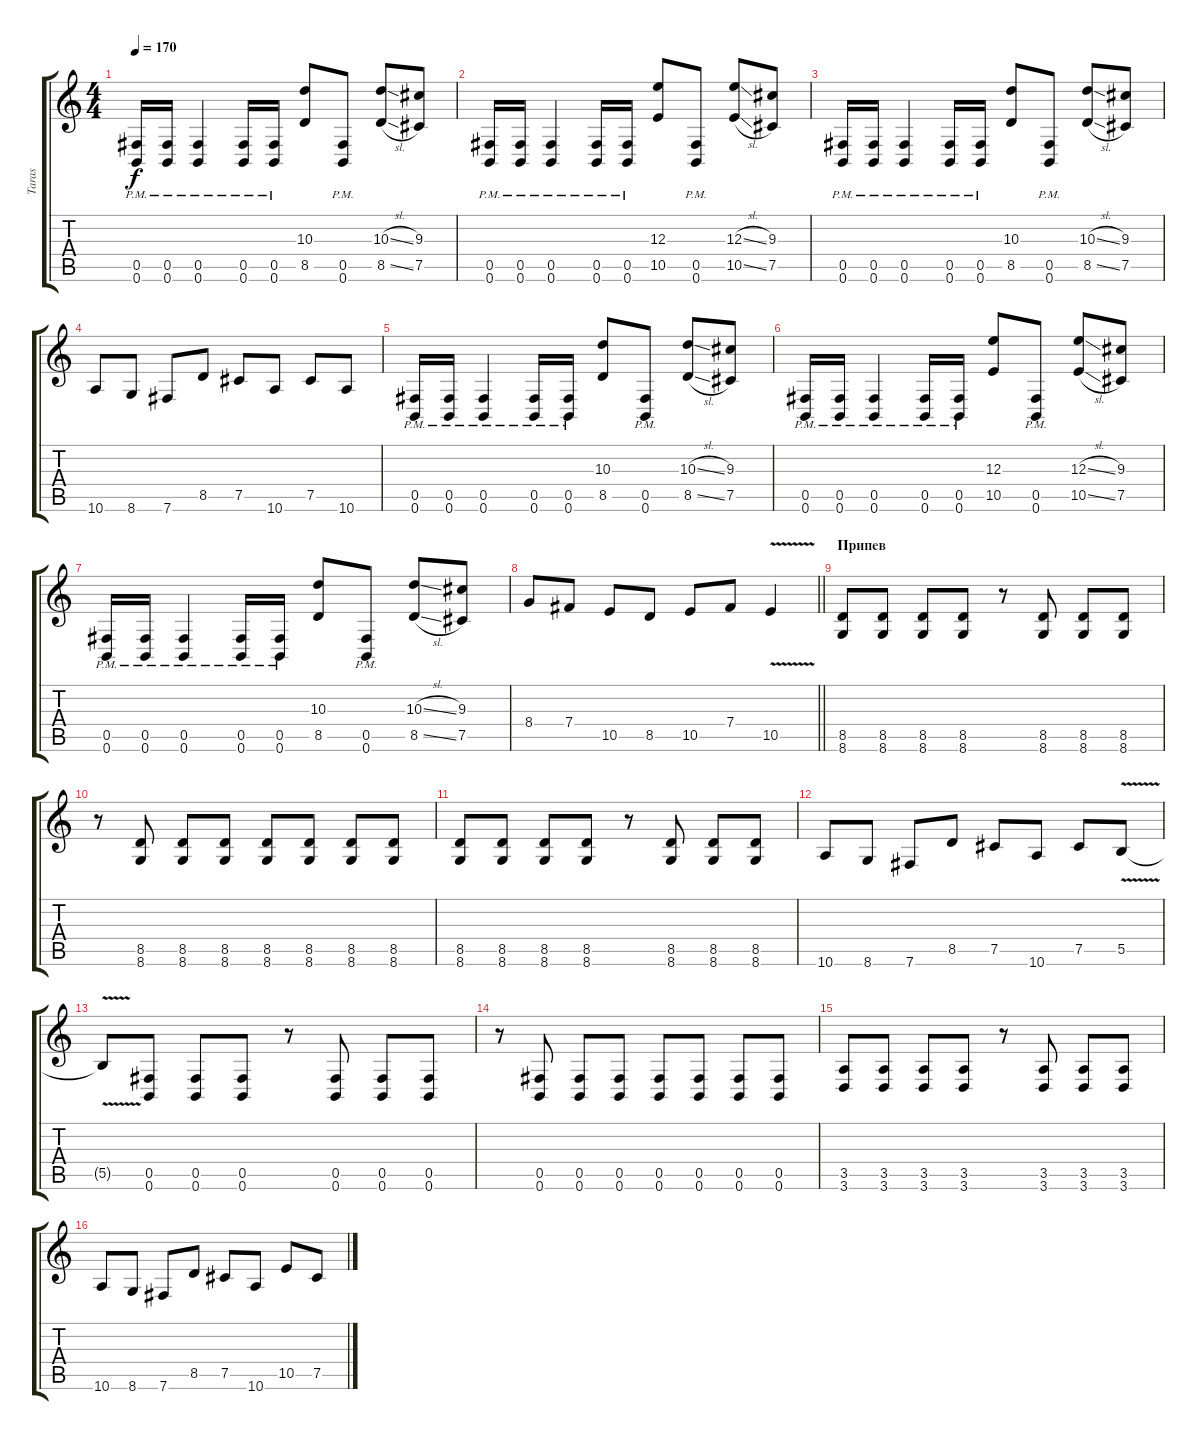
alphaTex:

\track ("Taras" "Taras") {instrument distortionguitar}
\staff {score tabs}
\tuning (Db4 Ab3 E3 B2 Gb2 B1) {hide}
\ts (4 4)
\tempo 170
\clef g2
\ks c
(0.5{pm} 0.6{pm}).16{dy f} (0.5{pm} 0.6{pm}).16 (0.5{pm} 0.6{pm}).4 (0.5{pm} 0.6{pm}).16 (0.5{pm} 0.6{pm}).16 (10.3 8.5).8 (0.5{pm} 0.6{pm}).8 (10.3{sl} 8.5{sl}).8 (9.3 7.5).8 |
(0.5{pm} 0.6{pm}).16 (0.5{pm} 0.6{pm}).16 (0.5{pm} 0.6{pm}).4 (0.5{pm} 0.6{pm}).16 (0.5{pm} 0.6{pm}).16 (12.3 10.5).8 (0.5{pm} 0.6{pm}).8 (12.3{sl} 10.5{sl}).8 (9.3 7.5).8 |
(0.5{pm} 0.6{pm}).16 (0.5{pm} 0.6{pm}).16 (0.5{pm} 0.6{pm}).4 (0.5{pm} 0.6{pm}).16 (0.5{pm} 0.6{pm}).16 (10.3 8.5).8 (0.5{pm} 0.6{pm}).8 (10.3{sl} 8.5{sl}).8 (9.3 7.5).8 |
10.6.8 8.6.8 7.6.8 8.5.8 7.5.8 10.6.8 7.5.8 10.6.8 |
(0.5{pm} 0.6{pm}).16 (0.5{pm} 0.6{pm}).16 (0.5{pm} 0.6{pm}).4 (0.5{pm} 0.6{pm}).16 (0.5{pm} 0.6{pm}).16 (10.3 8.5).8 (0.5{pm} 0.6{pm}).8 (10.3{sl} 8.5{sl}).8 (9.3 7.5).8 |
(0.5{pm} 0.6{pm}).16 (0.5{pm} 0.6{pm}).16 (0.5{pm} 0.6{pm}).4 (0.5{pm} 0.6{pm}).16 (0.5{pm} 0.6{pm}).16 (12.3 10.5).8 (0.5{pm} 0.6{pm}).8 (12.3{sl} 10.5{sl}).8 (9.3 7.5).8 |
(0.5{pm} 0.6{pm}).16 (0.5{pm} 0.6{pm}).16 (0.5{pm} 0.6{pm}).4 (0.5{pm} 0.6{pm}).16 (0.5{pm} 0.6{pm}).16 (10.3 8.5).8 (0.5{pm} 0.6{pm}).8 (10.3{sl} 8.5{sl}).8 (9.3 7.5).8 |
\barLineRight lightlight
8.4.8 7.4.8 10.5.8 8.5.8 10.5.8 7.4.8 10.5{v}.4 |
\section ("" "Припев")
(8.5 8.6).8 (8.5 8.6).8 (8.5 8.6).8 (8.5 8.6).8 r.8 (8.5 8.6).8 (8.5 8.6).8 (8.5 8.6).8 |
r.8 (8.5 8.6).8 (8.5 8.6).8 (8.5 8.6).8 (8.5 8.6).8 (8.5 8.6).8 (8.5 8.6).8 (8.5 8.6).8 |
(8.5 8.6).8 (8.5 8.6).8 (8.5 8.6).8 (8.5 8.6).8 r.8 (8.5 8.6).8 (8.5 8.6).8 (8.5 8.6).8 |
10.6.8 8.6.8 7.6.8 8.5.8 7.5.8 10.6.8 7.5.8 5.5{v}.8 |
5.5{t}.8 (0.5 0.6).8 (0.5 0.6).8 (0.5 0.6).8 r.8 (0.5 0.6).8 (0.5 0.6).8 (0.5 0.6).8 |
r.8 (0.5 0.6).8 (0.5 0.6).8 (0.5 0.6).8 (0.5 0.6).8 (0.5 0.6).8 (0.5 0.6).8 (0.5 0.6).8 |
(3.5 3.6).8 (3.5 3.6).8 (3.5 3.6).8 (3.5 3.6).8 r.8 (3.5 3.6).8 (3.5 3.6).8 (3.5 3.6).8 |
10.6.8 8.6.8 7.6.8 8.5.8 7.5.8 10.6.8 10.5.8 7.5.8
